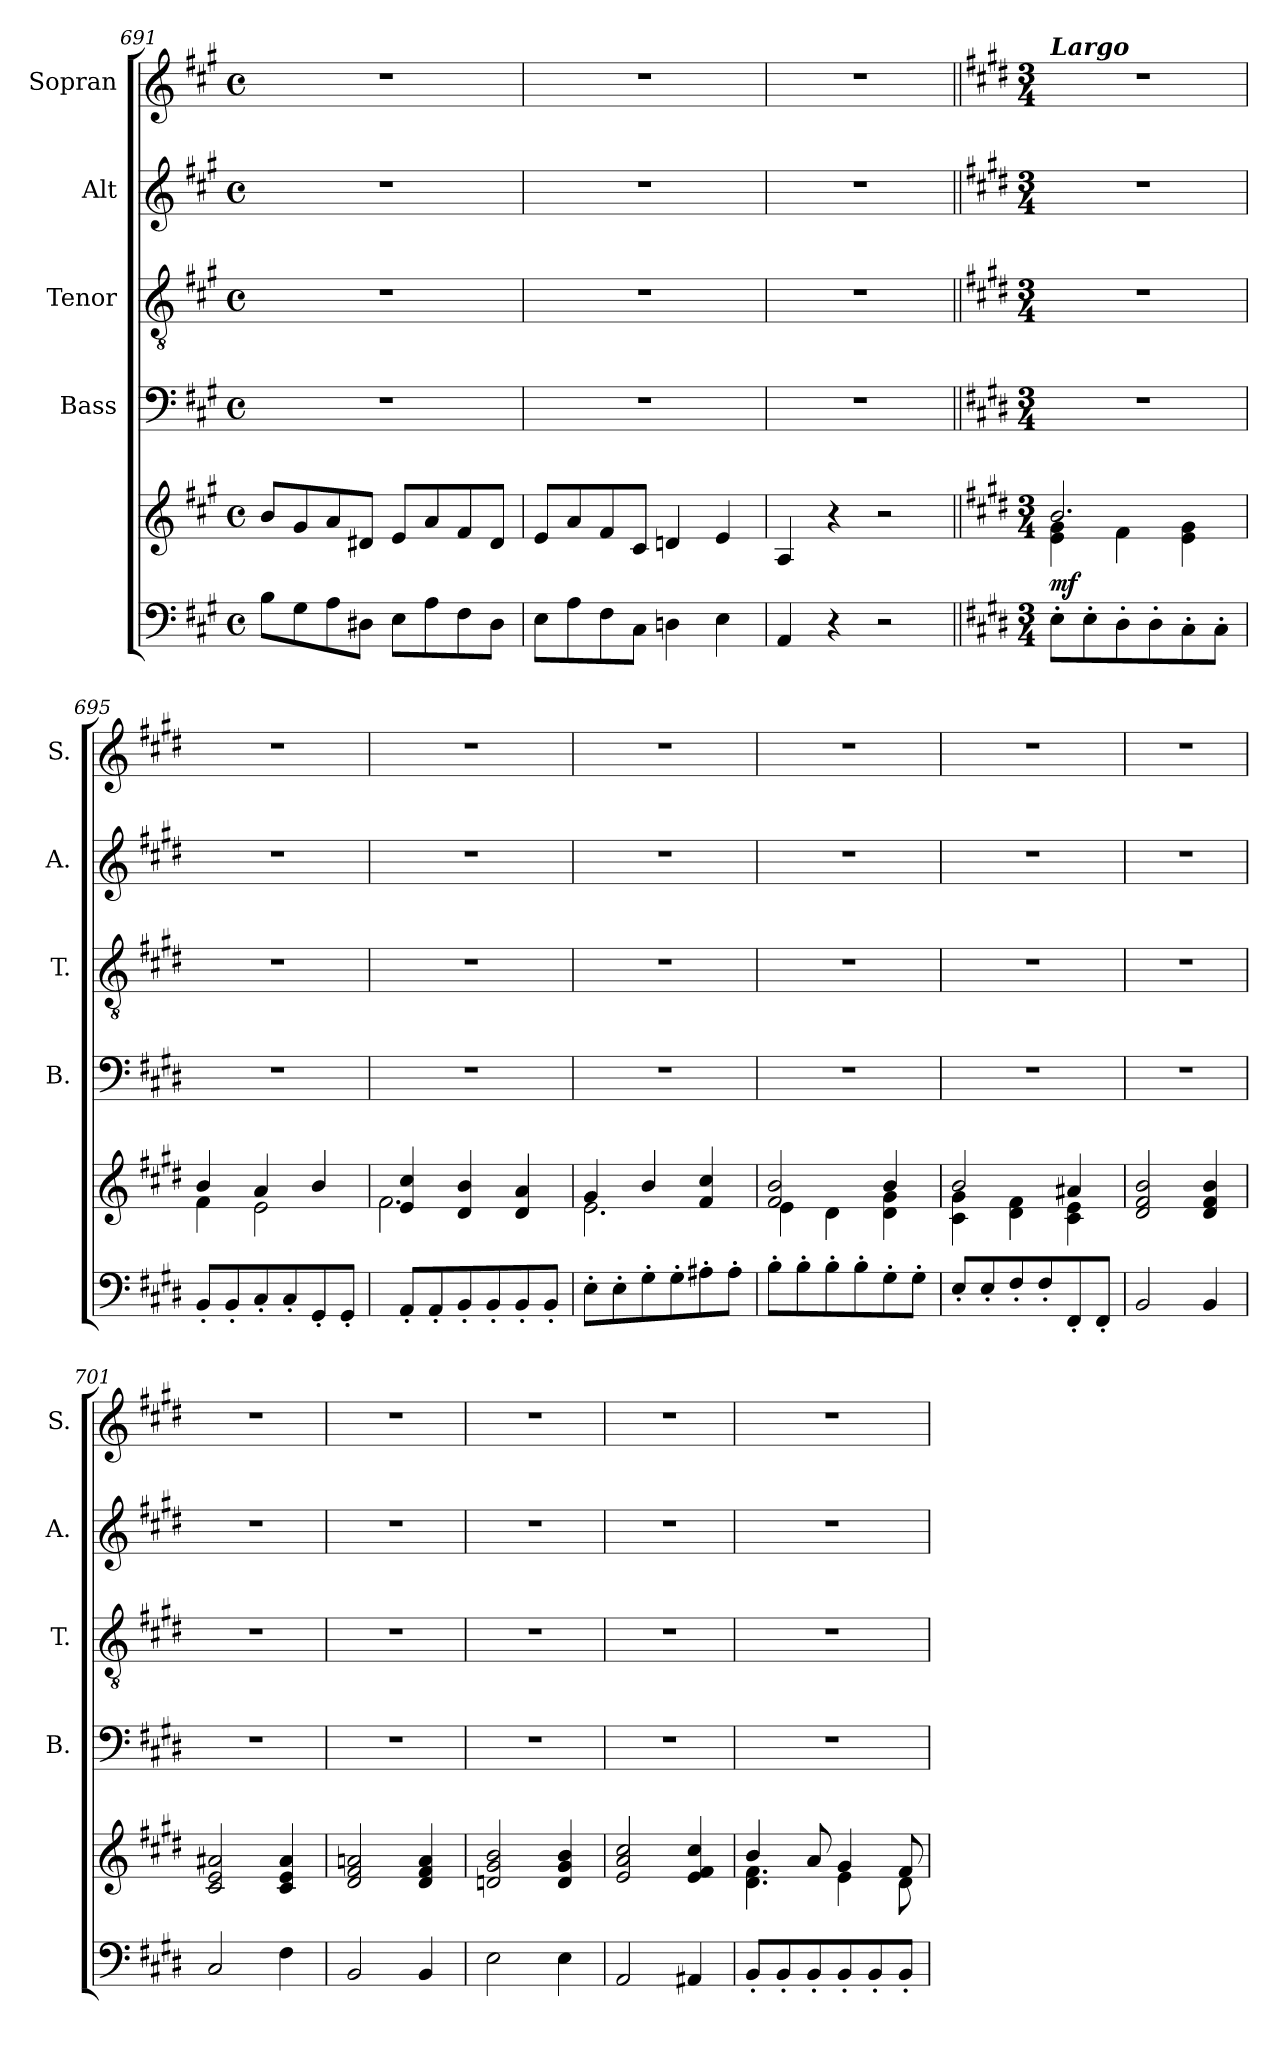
**kern	**kern	**dynam	**kern	**kern	**kern	**kern
*part5	*part5	*part5	*part4	*part3	*part2	*part1
*staff6	*staff5	*staff5/6	*staff4	*staff3	*staff2	*staff1
*	*	*	*I"Bass	*I"Tenor	*I"Alt	*I"Sopran
*	*	*	*I'B.	*I'T.	*I'A.	*I'S.
*clefF4	*clefG2	*	*clefF4	*clefGv2	*clefG2	*clefG2
*k[f#c#g#]	*k[f#c#g#]	*	*k[f#c#g#]	*k[f#c#g#]	*k[f#c#g#]	*k[f#c#g#]
*A:	*A:	*	*A:	*A:	*A:	*A:
*M4/4	*M4/4	*	*M4/4	*M4/4	*M4/4	*M4/4
*met(c)	*met(c)	*	*met(c)	*met(c)	*met(c)	*met(c)
=691	=691	=691	=691	=691	=691	=691
8B\L	8b/L	.	1r	1r	1r	1r
8G#\	8g#/	.	.	.	.	.
8A\	8a/	.	.	.	.	.
8D#X\J	8d#X/J	.	.	.	.	.
8E\L	8e/L	.	.	.	.	.
8A\	8a/	.	.	.	.	.
8F#\	8f#/	.	.	.	.	.
8D#\J	8d#/J	.	.	.	.	.
=692	=692	=692	=692	=692	=692	=692
8E\L	8e/L	.	1r	1r	1r	1r
8A\	8a/	.	.	.	.	.
8F#\	8f#/	.	.	.	.	.
8C#\J	8c#/J	.	.	.	.	.
4Dn\	4dn/	.	.	.	.	.
4E\	4e/	.	.	.	.	.
=693	=693	=693	=693	=693	=693	=693
4AA/	4A/	.	1r	1r	1r	1r
4r	4r	.	.	.	.	.
2r	2r	.	.	.	.	.
!!LO:LB:g=z
=694||	=694||	=694||	=694||	=694||	=694||	=694||
*k[f#c#g#d#]	*k[f#c#g#d#]	*	*k[f#c#g#d#]	*k[f#c#g#d#]	*k[f#c#g#d#]	*k[f#c#g#d#]
*E:	*E:	*	*E:	*E:	*E:	*E:
*M3/4	*M3/4	*	*M3/4	*M3/4	*M3/4	*M3/4
*	*^	*	*	*	*	*
!	!	!	!	!	!	!	!LO:TX:a:Bi:t=Largo
!	!	!	!LO:DY:a=2	!	!	!	!
8E'>\L	2.b/	4e\ 4g#\	mf	2.r	2.r	2.r	2.r
8E'>\	.	.	.	.	.	.	.
8D#'>\	.	4f#\	.	.	.	.	.
8D#'>\	.	.	.	.	.	.	.
8C#'>\	.	4e\ 4g#\	.	.	.	.	.
8C#'>\J	.	.	.	.	.	.	.
=695	=695	=695	=695	=695	=695	=695	=695
8BB'</L	4b/	4f#\	.	2.r	2.r	2.r	2.r
8BB'</	.	.	.	.	.	.	.
8C#'</	4a/	2e\	.	.	.	.	.
8C#'</	.	.	.	.	.	.	.
8GG#'</	4b/	.	.	.	.	.	.
8GG#'</J	.	.	.	.	.	.	.
=696	=696	=696	=696	=696	=696	=696	=696
8AA'</L	4e/ 4cc#/	2.f#\	.	2.r	2.r	2.r	2.r
8AA'</	.	.	.	.	.	.	.
8BB'</	4d#/ 4b/	.	.	.	.	.	.
8BB'</	.	.	.	.	.	.	.
8BB'</	4d#/ 4a/	.	.	.	.	.	.
8BB'</J	.	.	.	.	.	.	.
=697	=697	=697	=697	=697	=697	=697	=697
8E'>\L	4g#/	2.e\	.	2.r	2.r	2.r	2.r
8E'>\	.	.	.	.	.	.	.
8G#'>\	4b/	.	.	.	.	.	.
8G#'>\	.	.	.	.	.	.	.
8A#X'>\	4f#/ 4cc#/	.	.	.	.	.	.
8A#'>\J	.	.	.	.	.	.	.
=698	=698	=698	=698	=698	=698	=698	=698
8B'>\L	2f#/ 2b/	4e\	.	2.r	2.r	2.r	2.r
8B'>\	.	.	.	.	.	.	.
8B'>\	.	4d#\	.	.	.	.	.
8B'>\	.	.	.	.	.	.	.
8G#'>\	4b/	4d#\ 4g#\	.	.	.	.	.
8G#'>\J	.	.	.	.	.	.	.
=699	=699	=699	=699	=699	=699	=699	=699
8E'</L	2b/	4c#\ 4g#\	.	2.r	2.r	2.r	2.r
8E'</	.	.	.	.	.	.	.
8F#'</	.	4d#\ 4f#\	.	.	.	.	.
8F#'</	.	.	.	.	.	.	.
8FF#'</	4a#X/	4c#\ 4e\	.	.	.	.	.
8FF#'</J	.	.	.	.	.	.	.
*	*v	*v	*	*	*	*	*
=700	=700	=700	=700	=700	=700	=700
2BB/	2d#/ 2f#/ 2b/	.	2.r	2.r	2.r	2.r
4BB/	4d#/ 4f#/ 4b/	.	.	.	.	.
=701	=701	=701	=701	=701	=701	=701
2C#/	2c#/ 2e/ 2a#X/	.	2.r	2.r	2.r	2.r
4F#\	4c#/ 4e/ 4a#/	.	.	.	.	.
=702	=702	=702	=702	=702	=702	=702
2BB/	2d#/ 2f#/ 2an/	.	2.r	2.r	2.r	2.r
4BB/	4d#/ 4f#/ 4a/	.	.	.	.	.
!!LO:PB:g=z
=703	=703	=703	=703	=703	=703	=703
2E\	2dn/ 2g#/ 2b/	.	2.r	2.r	2.r	2.r
4E\	4d/ 4g#/ 4b/	.	.	.	.	.
=704	=704	=704	=704	=704	=704	=704
2AA/	2e/ 2a/ 2cc#/	.	2.r	2.r	2.r	2.r
4AA#X/	4e/ 4f#/ 4cc#/	.	.	.	.	.
=705	=705	=705	=705	=705	=705	=705
*	*^	*	*	*	*	*
8BB'</L	4b/	4.d#\ 4.f#\	.	2.r	2.r	2.r	2.r
8BB'</	.	.	.	.	.	.	.
8BB'</	8a/	.	.	.	.	.	.
8BB'</	4g#/	4e\	.	.	.	.	.
8BB'</	.	.	.	.	.	.	.
8BB'</J	8f#/	8d#\	.	.	.	.	.
*	*v	*v	*	*	*	*	*
=	=	=	=	=	=	=
*-	*-	*-	*-	*-	*-	*-
